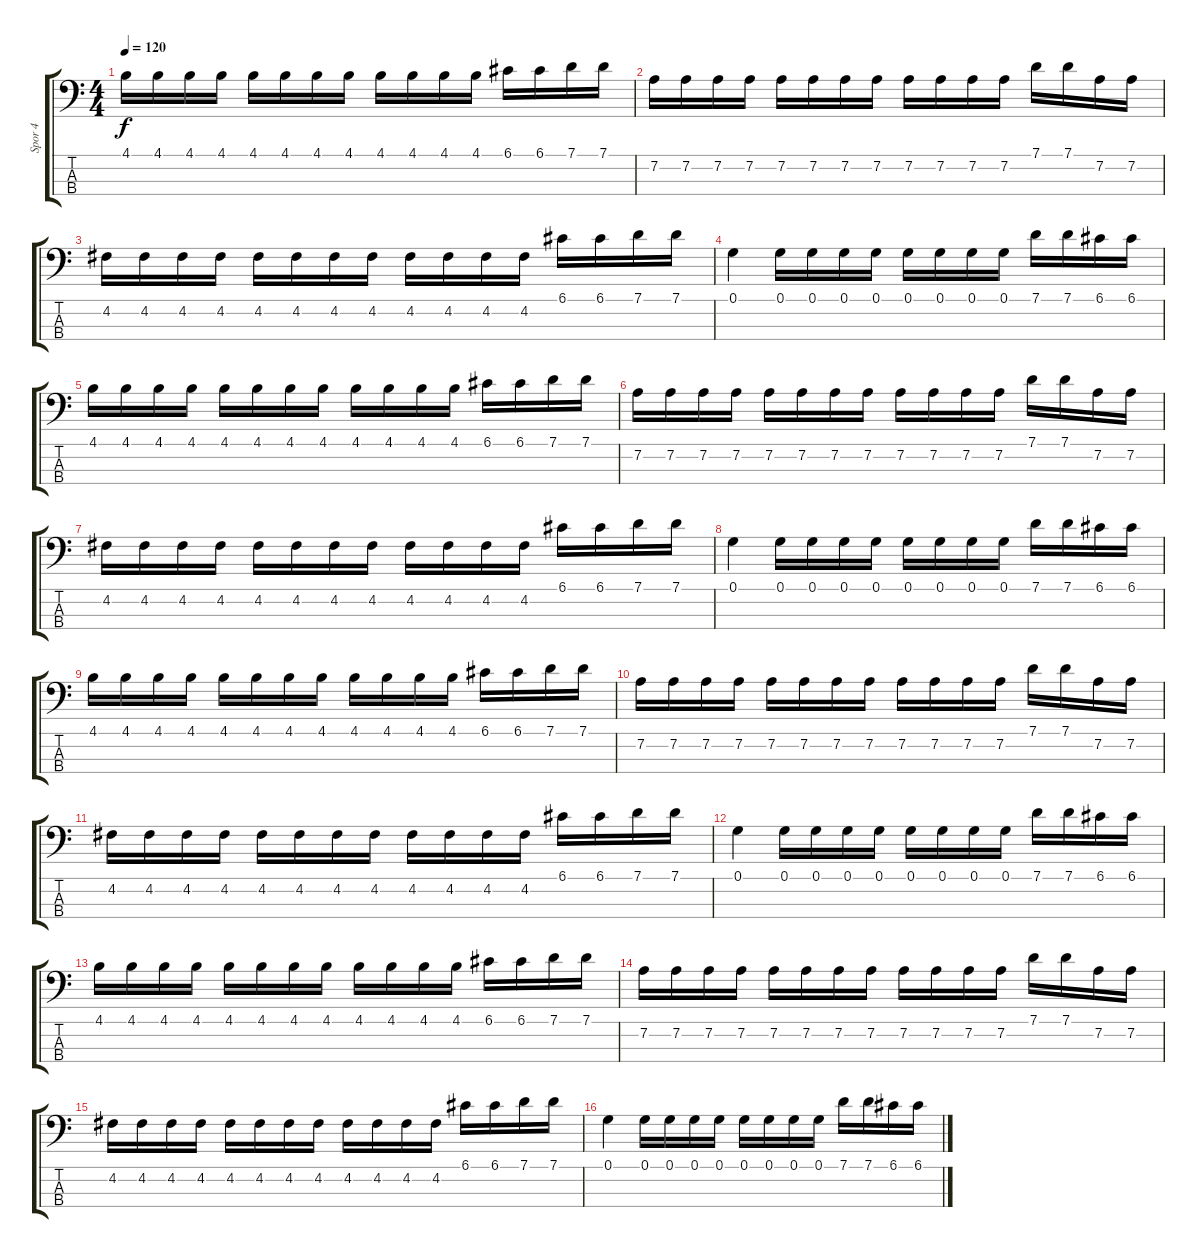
\track ("Spor 4" "Spor 4") {instrument electricbassfinger}
\staff {score tabs}
\tuning (G2 D2 A1 E1) {hide}
\ts (4 4)
\tempo 120
\clef f4
\ks c
4.1.16{dy f} 4.1.16 4.1.16 4.1.16 4.1.16 4.1.16 4.1.16 4.1.16 4.1.16 4.1.16 4.1.16 4.1.16 6.1.16 6.1.16 7.1.16 7.1.16 |
7.2.16 7.2.16 7.2.16 7.2.16 7.2.16 7.2.16 7.2.16 7.2.16 7.2.16 7.2.16 7.2.16 7.2.16 7.1.16 7.1.16 7.2.16 7.2.16 |
4.2.16 4.2.16 4.2.16 4.2.16 4.2.16 4.2.16 4.2.16 4.2.16 4.2.16 4.2.16 4.2.16 4.2.16 6.1.16 6.1.16 7.1.16 7.1.16 |
0.1.4 0.1.16 0.1.16 0.1.16 0.1.16 0.1.16 0.1.16 0.1.16 0.1.16 7.1.16 7.1.16 6.1.16 6.1.16 |
4.1.16 4.1.16 4.1.16 4.1.16 4.1.16 4.1.16 4.1.16 4.1.16 4.1.16 4.1.16 4.1.16 4.1.16 6.1.16 6.1.16 7.1.16 7.1.16 |
7.2.16 7.2.16 7.2.16 7.2.16 7.2.16 7.2.16 7.2.16 7.2.16 7.2.16 7.2.16 7.2.16 7.2.16 7.1.16 7.1.16 7.2.16 7.2.16 |
4.2.16 4.2.16 4.2.16 4.2.16 4.2.16 4.2.16 4.2.16 4.2.16 4.2.16 4.2.16 4.2.16 4.2.16 6.1.16 6.1.16 7.1.16 7.1.16 |
0.1.4 0.1.16 0.1.16 0.1.16 0.1.16 0.1.16 0.1.16 0.1.16 0.1.16 7.1.16 7.1.16 6.1.16 6.1.16 |
4.1.16 4.1.16 4.1.16 4.1.16 4.1.16 4.1.16 4.1.16 4.1.16 4.1.16 4.1.16 4.1.16 4.1.16 6.1.16 6.1.16 7.1.16 7.1.16 |
7.2.16 7.2.16 7.2.16 7.2.16 7.2.16 7.2.16 7.2.16 7.2.16 7.2.16 7.2.16 7.2.16 7.2.16 7.1.16 7.1.16 7.2.16 7.2.16 |
4.2.16 4.2.16 4.2.16 4.2.16 4.2.16 4.2.16 4.2.16 4.2.16 4.2.16 4.2.16 4.2.16 4.2.16 6.1.16 6.1.16 7.1.16 7.1.16 |
0.1.4 0.1.16 0.1.16 0.1.16 0.1.16 0.1.16 0.1.16 0.1.16 0.1.16 7.1.16 7.1.16 6.1.16 6.1.16 |
4.1.16 4.1.16 4.1.16 4.1.16 4.1.16 4.1.16 4.1.16 4.1.16 4.1.16 4.1.16 4.1.16 4.1.16 6.1.16 6.1.16 7.1.16 7.1.16 |
7.2.16 7.2.16 7.2.16 7.2.16 7.2.16 7.2.16 7.2.16 7.2.16 7.2.16 7.2.16 7.2.16 7.2.16 7.1.16 7.1.16 7.2.16 7.2.16 |
4.2.16 4.2.16 4.2.16 4.2.16 4.2.16 4.2.16 4.2.16 4.2.16 4.2.16 4.2.16 4.2.16 4.2.16 6.1.16 6.1.16 7.1.16 7.1.16 |
0.1.4 0.1.16 0.1.16 0.1.16 0.1.16 0.1.16 0.1.16 0.1.16 0.1.16 7.1.16 7.1.16 6.1.16 6.1.16
